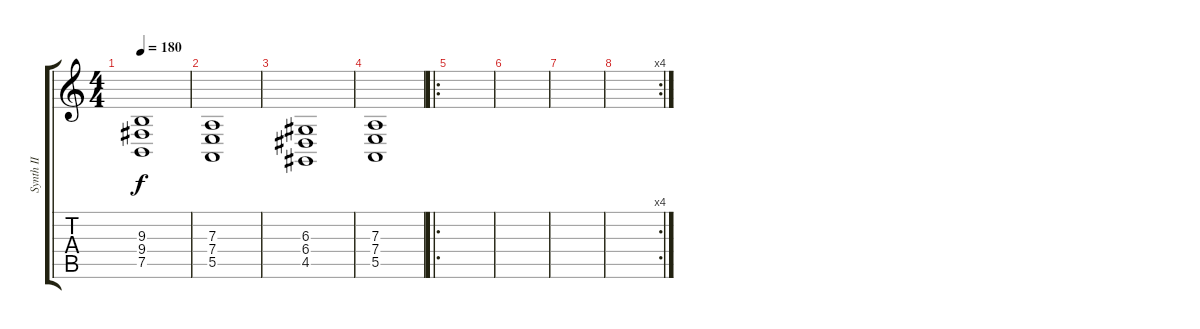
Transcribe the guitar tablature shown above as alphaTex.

\track ("Synth II" "Synth II") {instrument synthstrings2}
\staff {score tabs}
\tuning (B3 Gb3 D3 A2 E2 B1) {hide}
\ts (4 4)
\tempo 180
\clef g2
\ks c
(9.3 9.4 7.5).1{dy f} |
(7.3 7.4 5.5).1 |
(6.3 6.4 4.5).1 |
(7.3 7.4 5.5).1 |
\ro
|
|
|
\rc 4
